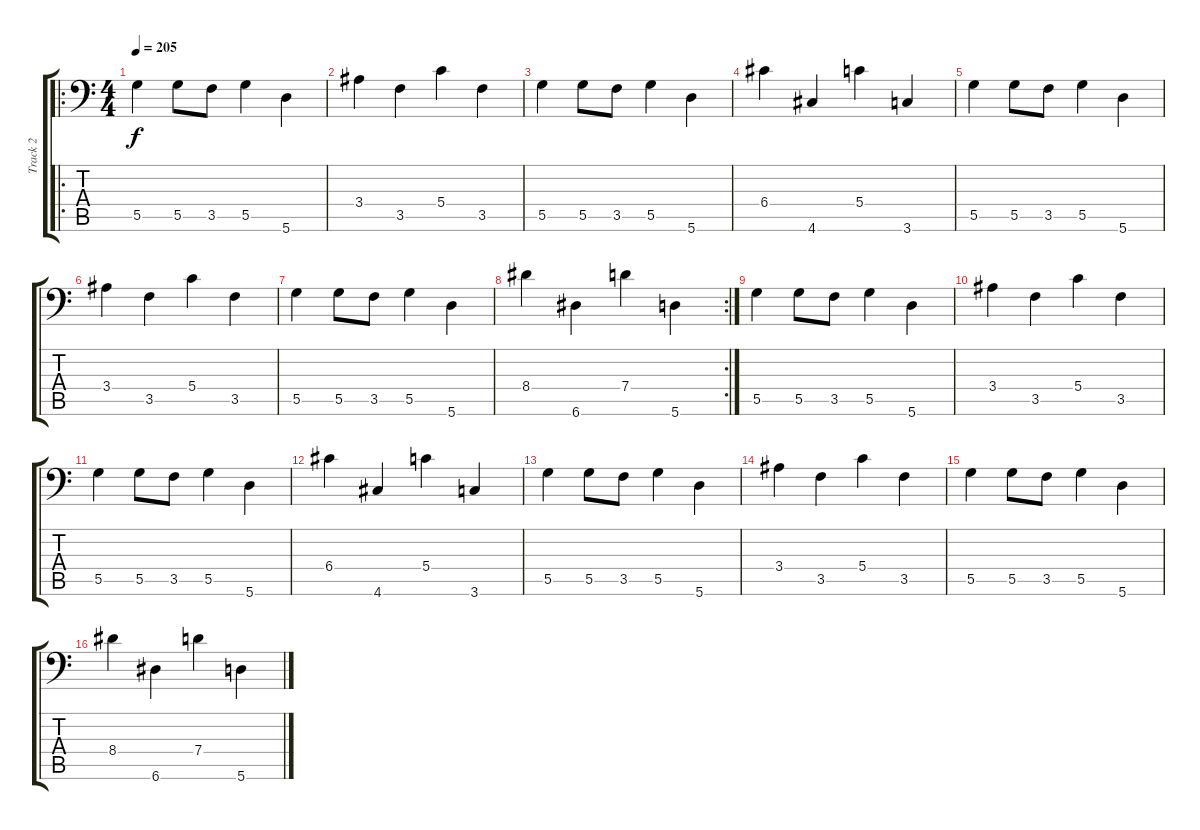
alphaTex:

\track ("Track 2" "Track 2") {instrument electricbasspick}
\staff {score tabs}
\tuning (A3 E3 C3 G2 D2 A1) {hide}
\ro
\ts (4 4)
\tempo 205
\clef f4
\ks c
5.5.4{dy f} 5.5.8 3.5.8 5.5.4 5.6.4 |
3.4.4 3.5.4 5.4.4 3.5.4 |
5.5.4 5.5.8 3.5.8 5.5.4 5.6.4 |
6.4.4 4.6.4 5.4.4 3.6.4 |
5.5.4 5.5.8 3.5.8 5.5.4 5.6.4 |
3.4.4 3.5.4 5.4.4 3.5.4 |
5.5.4 5.5.8 3.5.8 5.5.4 5.6.4 |
\rc 2
8.4.4 6.6.4 7.4.4 5.6.4 |
5.5.4 5.5.8 3.5.8 5.5.4 5.6.4 |
3.4.4 3.5.4 5.4.4 3.5.4 |
5.5.4 5.5.8 3.5.8 5.5.4 5.6.4 |
6.4.4 4.6.4 5.4.4 3.6.4 |
5.5.4 5.5.8 3.5.8 5.5.4 5.6.4 |
3.4.4 3.5.4 5.4.4 3.5.4 |
5.5.4 5.5.8 3.5.8 5.5.4 5.6.4 |
8.4.4 6.6.4 7.4.4 5.6.4
